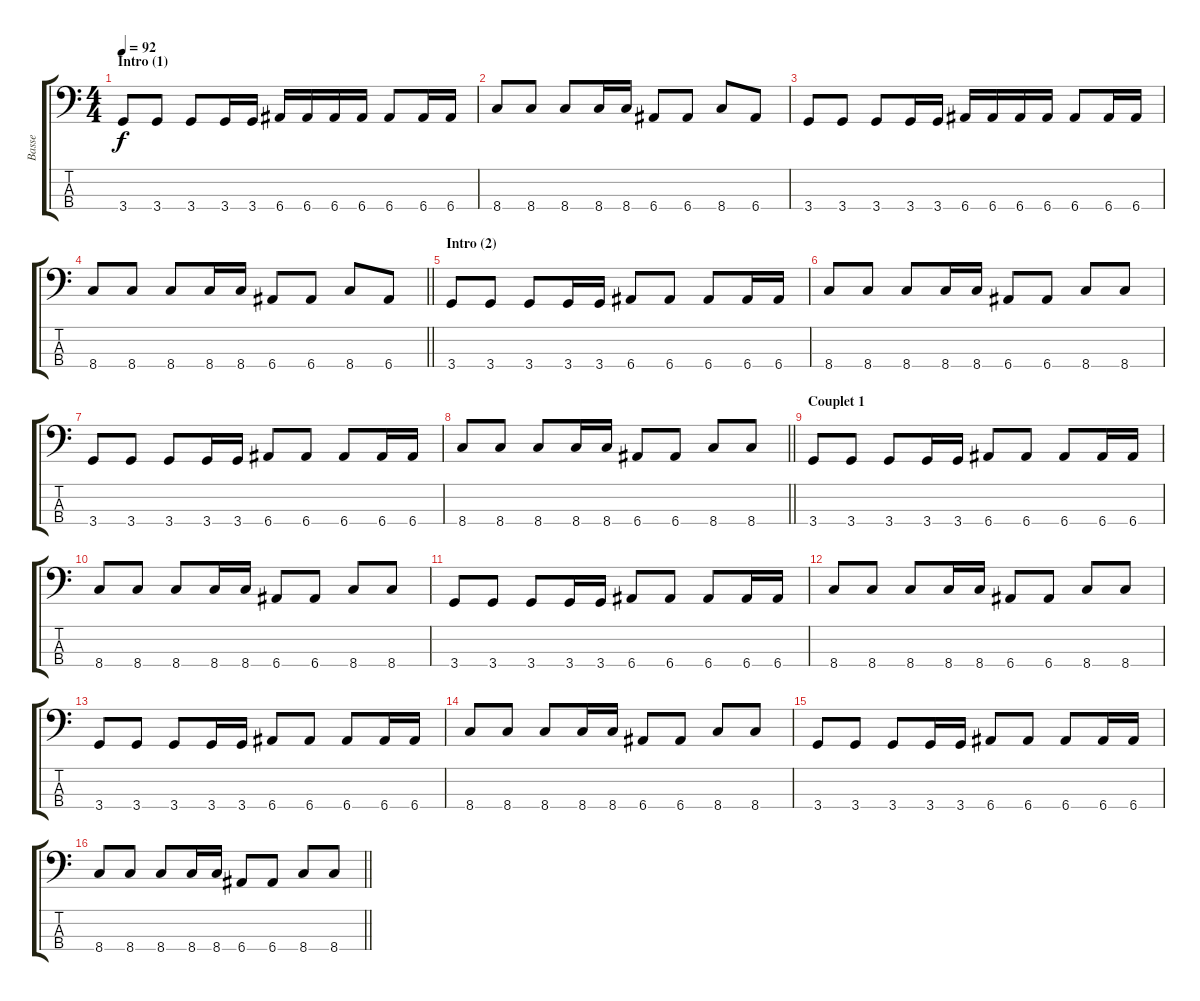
\track ("Basse" "Basse") {instrument electricbassfinger}
\staff {score tabs}
\tuning (G2 D2 A1 E1) {hide}
\ts (4 4)
\section ("" "Intro (1)")
\tempo 92
\clef f4
\ks c
3.4.8{dy f instrument electricbassfinger} 3.4.8 3.4.8 3.4.16 3.4.16 6.4.16 6.4.16 6.4.16 6.4.16 6.4.8 6.4.16 6.4.16 |
8.4.8 8.4.8 8.4.8 8.4.16 8.4.16 6.4.8 6.4.8 8.4.8 6.4.8 |
3.4.8 3.4.8 3.4.8 3.4.16 3.4.16 6.4.16 6.4.16 6.4.16 6.4.16 6.4.8 6.4.16 6.4.16 |
\barLineRight lightlight
8.4.8 8.4.8 8.4.8 8.4.16 8.4.16 6.4.8 6.4.8 8.4.8 6.4.8 |
\section ("" "Intro (2)")
3.4.8 3.4.8 3.4.8 3.4.16 3.4.16 6.4.8 6.4.8 6.4.8 6.4.16 6.4.16 |
8.4.8 8.4.8 8.4.8 8.4.16 8.4.16 6.4.8 6.4.8 8.4.8 8.4.8 |
3.4.8 3.4.8 3.4.8 3.4.16 3.4.16 6.4.8 6.4.8 6.4.8 6.4.16 6.4.16 |
\barLineRight lightlight
8.4.8 8.4.8 8.4.8 8.4.16 8.4.16 6.4.8 6.4.8 8.4.8 8.4.8 |
\section ("" "Couplet 1")
3.4.8 3.4.8 3.4.8 3.4.16 3.4.16 6.4.8 6.4.8 6.4.8 6.4.16 6.4.16 |
8.4.8 8.4.8 8.4.8 8.4.16 8.4.16 6.4.8 6.4.8 8.4.8 8.4.8 |
3.4.8 3.4.8 3.4.8 3.4.16 3.4.16 6.4.8 6.4.8 6.4.8 6.4.16 6.4.16 |
8.4.8 8.4.8 8.4.8 8.4.16 8.4.16 6.4.8 6.4.8 8.4.8 8.4.8 |
3.4.8 3.4.8 3.4.8 3.4.16 3.4.16 6.4.8 6.4.8 6.4.8 6.4.16 6.4.16 |
8.4.8 8.4.8 8.4.8 8.4.16 8.4.16 6.4.8 6.4.8 8.4.8 8.4.8 |
3.4.8 3.4.8 3.4.8 3.4.16 3.4.16 6.4.8 6.4.8 6.4.8 6.4.16 6.4.16 |
\barLineRight lightlight
8.4.8 8.4.8 8.4.8 8.4.16 8.4.16 6.4.8 6.4.8 8.4.8 8.4.8
